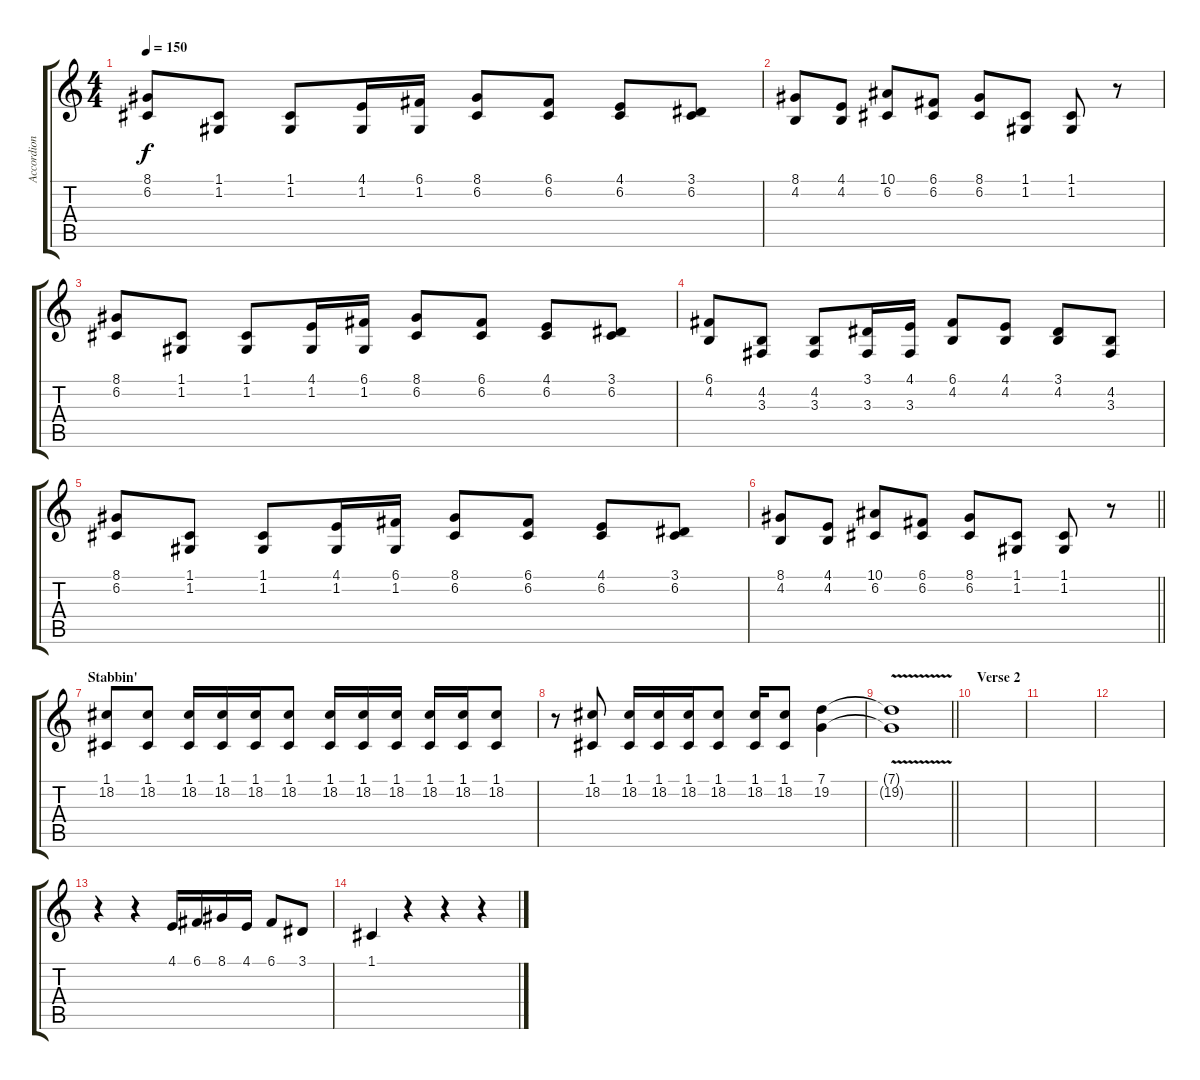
\track ("Accordion" "Accordion") {instrument accordion}
\staff {score tabs}
\tuning (C4 G3 Eb3 Bb2 F2 C2) {hide}
\ts (4 4)
\tempo 150
\clef g2
\ks c
(8.1 6.2).8{dy f} (1.1 1.2).8 (1.1 1.2).8 (4.1 1.2).16 (6.1 1.2).16 (8.1 6.2).8 (6.1 6.2).8 (4.1 6.2).8 (3.1 6.2).8 |
(8.1 4.2).8 (4.1 4.2).8 (10.1 6.2).8 (6.1 6.2).8 (8.1 6.2).8 (1.1 1.2).8 (1.1 1.2).8 r.8 |
(8.1 6.2).8 (1.1 1.2).8 (1.1 1.2).8 (4.1 1.2).16 (6.1 1.2).16 (8.1 6.2).8 (6.1 6.2).8 (4.1 6.2).8 (3.1 6.2).8 |
(6.1 4.2).8 (4.2 3.3).8 (4.2 3.3).8 (3.1 3.3).16 (4.1 3.3).16 (6.1 4.2).8 (4.1 4.2).8 (3.1 4.2).8 (4.2 3.3).8 |
(8.1 6.2).8 (1.1 1.2).8 (1.1 1.2).8 (4.1 1.2).16 (6.1 1.2).16 (8.1 6.2).8 (6.1 6.2).8 (4.1 6.2).8 (3.1 6.2).8 |
\barLineRight lightlight
(8.1 4.2).8 (4.1 4.2).8 (10.1 6.2).8 (6.1 6.2).8 (8.1 6.2).8 (1.1 1.2).8 (1.1 1.2).8 r.8 |
\section ("" "Stabbin'")
(1.1 18.2).8 (1.1 18.2).8 (1.1 18.2).16 (1.1 18.2).16 (1.1 18.2).16 (1.1 18.2).8 (1.1 18.2).16 (1.1 18.2).16 (1.1 18.2).16 (1.1 18.2).16 (1.1 18.2).16 (1.1 18.2).8 |
r.8 (1.1 18.2).8 (1.1 18.2).16 (1.1 18.2).16 (1.1 18.2).16 (1.1 18.2).8 (1.1 18.2).16 (1.1 18.2).8 (7.1 19.2).4 |
\barLineRight lightlight
(7.1{v t} 19.2{t}).1 |
\section ("" "Verse 2")
|
|
|
r.4 r.4 4.1.16 6.1.16 8.1.16 4.1.16 6.1.8 3.1.8 |
1.1.4 r.4 r.4 r.4
